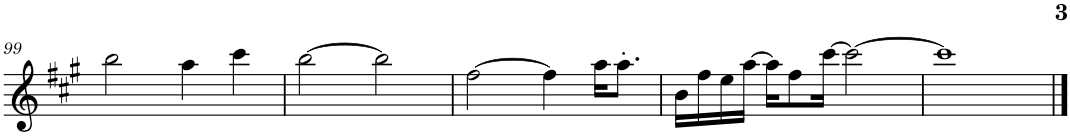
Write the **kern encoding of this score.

**kern
*part1
*staff1
*I"Piano
*I'Pno.
*clefG2
*k[f#c#g#]
*M4/4
=98
8ff#\L
8aa\J
8ff#\L
16ee\L
[16ff#\JJ
2ff#\]
!!LO:PB:g=z
=99
2bb\
4aa\
4ccc#\
=100
[2bb\
2bb\]
=101
[2ff#\
4ff#\]
16aa\KL
8.aa'\J
=102
16b\LL
16ff#\
16ee\
[16aa\JJ
16aa\KL]
8ff#\
[16ccc#\Jk
2ccc#\_
=
*-
